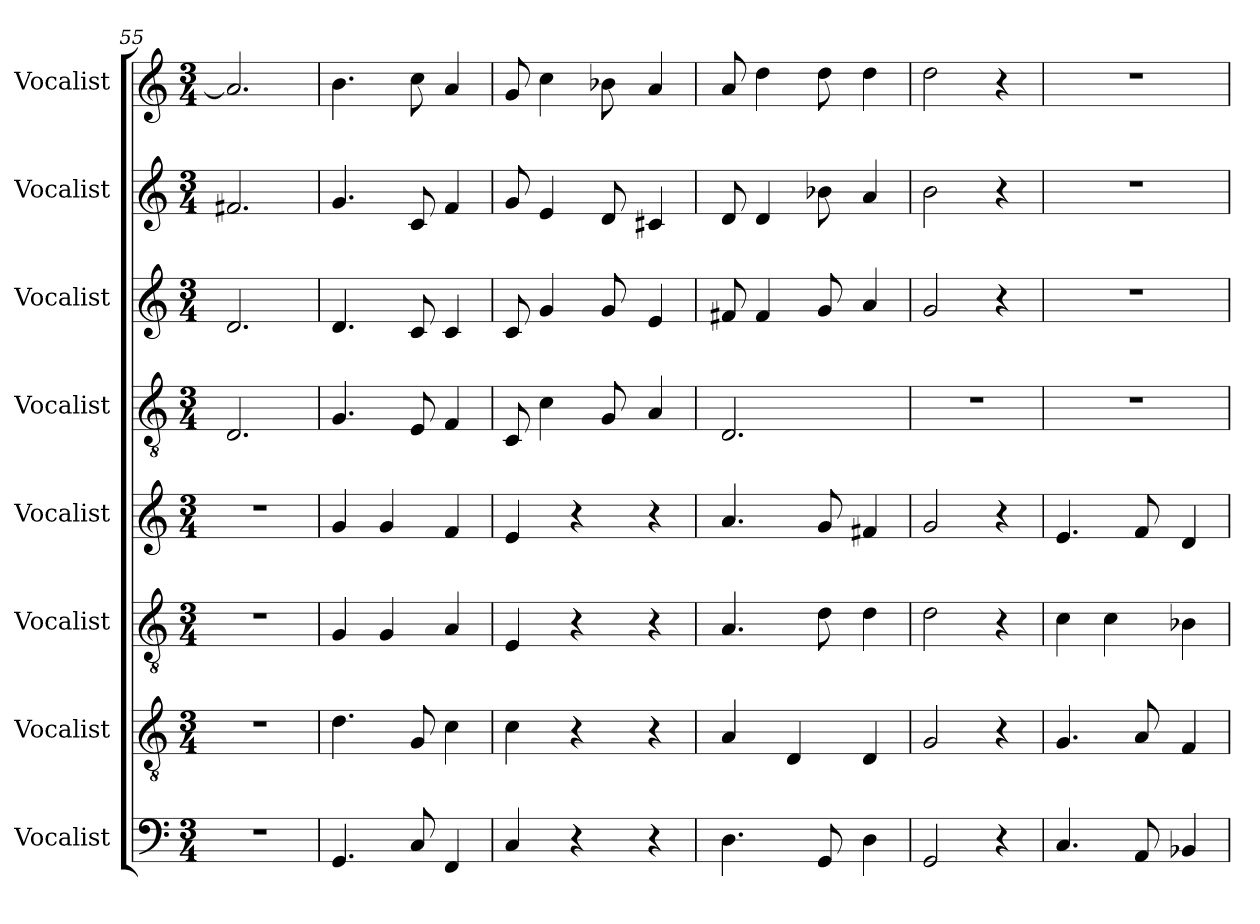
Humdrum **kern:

**kern	**kern	**kern	**kern	**kern	**kern	**kern	**kern
*part8	*part7	*part6	*part5	*part4	*part3	*part2	*part1
*staff8	*staff7	*staff6	*staff5	*staff4	*staff3	*staff2	*staff1
*I"Vocalist	*I"Vocalist	*I"Vocalist	*I"Vocalist	*I"Vocalist	*I"Vocalist	*I"Vocalist	*I"Vocalist
*clefF4	*clefGv2	*clefGv2	*clefG2	*clefGv2	*clefG2	*clefG2	*clefG2
*k[]	*k[]	*k[]	*k[]	*k[]	*k[]	*k[]	*k[]
*M3/4	*M3/4	*M3/4	*M3/4	*M3/4	*M3/4	*M3/4	*M3/4
=55	=55	=55	=55	=55	=55	=55	=55
2.r	2.r	2.r	2.r	2.D/	2.d/	2.f#X/	2.a/]
=56	=56	=56	=56	=56	=56	=56	=56
4.GG/	4.d\	4G/	4g/	4.G/	4.d/	4.g/	4.b\
.	.	4G/	4g/	.	.	.	.
8C/	8G/	.	.	8E/	8c/	8c/	8cc\
4FF/	4c\	4A/	4f/	4F/	4c/	4f/	4a/
=57	=57	=57	=57	=57	=57	=57	=57
4C/	4c\	4E/	4e/	8C/	8c/	8g/	8g/
.	.	.	.	4c\	4g/	4e/	4cc\
4r	4r	4r	4r	.	.	.	.
.	.	.	.	8G/	8g/	8d/	8b-X\
4r	4r	4r	4r	4A/	4e/	4c#X/	4a/
=58	=58	=58	=58	=58	=58	=58	=58
4.D\	4A/	4.A/	4.a/	2.D/	8f#X/	8d/	8a/
.	.	.	.	.	4f#/	4d/	4dd\
.	4D/	.	.	.	.	.	.
8GG/	.	8d\	8g/	.	8g/	8b-X\	8dd\
4D\	4D/	4d\	4f#X/	.	4a/	4a/	4dd\
=59	=59	=59	=59	=59	=59	=59	=59
2GG/	2G/	2d\	2g/	2.r	2g/	2b\	2dd\
4r	4r	4r	4r	.	4r	4r	4r
=60	=60	=60	=60	=60	=60	=60	=60
4.C/	4.G/	4c\	4.e/	2.r	2.r	2.r	2.r
.	.	4c\	.	.	.	.	.
8AA/	8A/	.	8f/	.	.	.	.
4BB-X/	4F/	4B-X\	4d/	.	.	.	.
=	=	=	=	=	=	=	=
*-	*-	*-	*-	*-	*-	*-	*-
